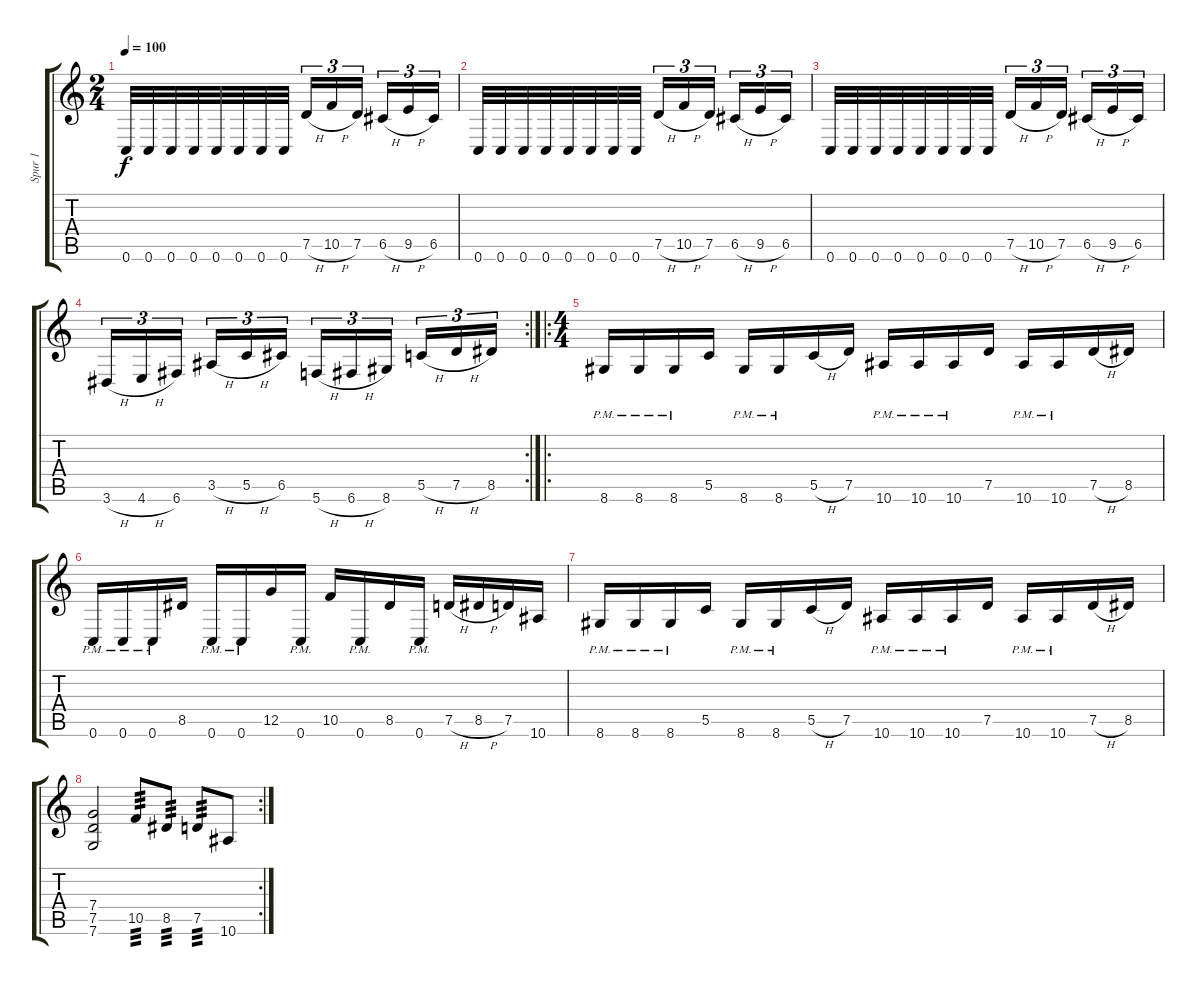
\track ("Spur 1" "Spur 1") {instrument distortionguitar}
\staff {score tabs}
\tuning (D4 A3 F3 C3 G2 C2) {hide}
\ts (2 4)
\tempo 100
\clef g2
\ks c
0.6.32{dy f} 0.6.32 0.6.32 0.6.32 0.6.32 0.6.32 0.6.32 0.6.32 7.5{h}.16{tu (3 2)} 10.5{h}.16{tu (3 2)} 7.5.16{tu (3 2) beam splitsecondary} 6.5{h}.16{tu (3 2)} 9.5{h}.16{tu (3 2)} 6.5.16{tu (3 2)} |
0.6.32 0.6.32 0.6.32 0.6.32 0.6.32 0.6.32 0.6.32 0.6.32 7.5{h}.16{tu (3 2)} 10.5{h}.16{tu (3 2)} 7.5.16{tu (3 2) beam splitsecondary} 6.5{h}.16{tu (3 2)} 9.5{h}.16{tu (3 2)} 6.5.16{tu (3 2)} |
0.6.32 0.6.32 0.6.32 0.6.32 0.6.32 0.6.32 0.6.32 0.6.32 7.5{h}.16{tu (3 2)} 10.5{h}.16{tu (3 2)} 7.5.16{tu (3 2) beam splitsecondary} 6.5{h}.16{tu (3 2)} 9.5{h}.16{tu (3 2)} 6.5.16{tu (3 2)} |
\rc 2
3.6{h}.16{tu (3 2)} 4.6{h}.16{tu (3 2)} 6.6.16{tu (3 2) beam splitsecondary} 3.5{h}.16{tu (3 2)} 5.5{h}.16{tu (3 2)} 6.5.16{tu (3 2)} 5.6{h}.16{tu (3 2)} 6.6{h}.16{tu (3 2)} 8.6.16{tu (3 2) beam splitsecondary} 5.5{h}.16{tu (3 2)} 7.5{h}.16{tu (3 2)} 8.5.16{tu (3 2)} |
\ro
\ts (4 4)
8.6{pm}.16 8.6{pm}.16 8.6{pm}.16 5.5.16 8.6{pm}.16 8.6{pm}.16 5.5{h}.16 7.5.16 10.6{pm}.16 10.6{pm}.16 10.6{pm}.16 7.5.16 10.6{pm}.16 10.6{pm}.16 7.5{h}.16 8.5.16 |
0.6{pm}.16 0.6{pm}.16 0.6{pm}.16 8.5.16 0.6{pm}.16 0.6{pm}.16 12.5.16 0.6{pm}.16 10.5.16 0.6{pm}.16 8.5.16 0.6{pm}.16 7.5{h}.16 8.5{h}.16 7.5.16 10.6.16 |
8.6{pm}.16 8.6{pm}.16 8.6{pm}.16 5.5.16 8.6{pm}.16 8.6{pm}.16 5.5{h}.16 7.5.16 10.6{pm}.16 10.6{pm}.16 10.6{pm}.16 7.5.16 10.6{pm}.16 10.6{pm}.16 7.5{h}.16 8.5.16 |
\rc 2
(7.4 7.5 7.6).2 10.5.8{tp 3} 8.5.8{tp 3} 7.5.8{tp 3} 10.6.8
